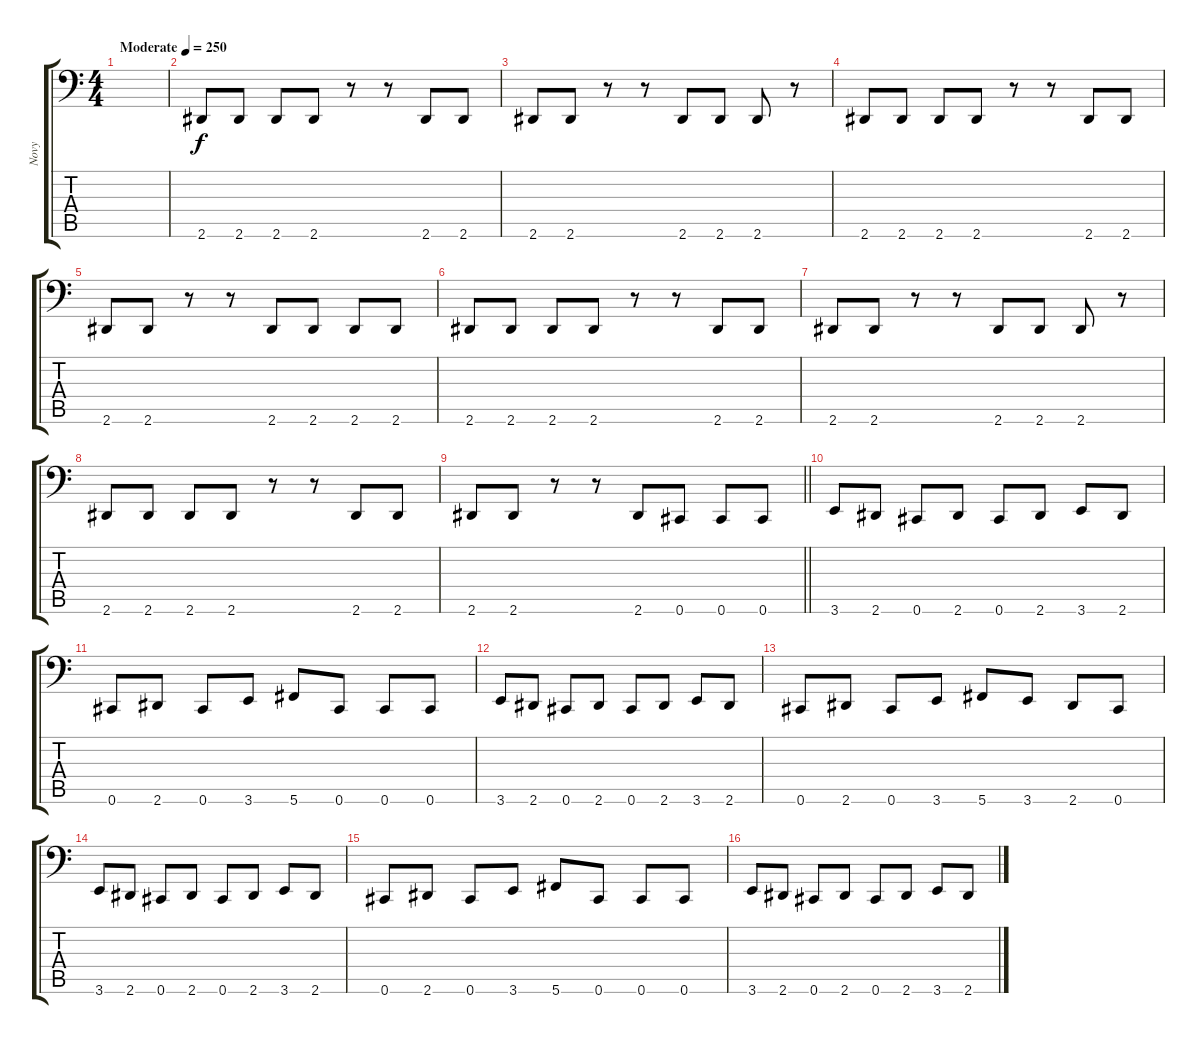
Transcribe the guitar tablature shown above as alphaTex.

\track ("Novy" "Novy") {instrument electricbasspick}
\staff {score tabs}
\tuning (Db3 Ab2 E2 B1 Gb1 Db1) {hide}
\ts (4 4)
\tempo (250 "Moderate")
\clef f4
\ks c
|
2.6.8 2.6.8 2.6.8 2.6.8 r.8 r.8 2.6.8 2.6.8 |
2.6.8 2.6.8 r.8 r.8 2.6.8 2.6.8 2.6.8 r.8 |
2.6.8 2.6.8 2.6.8 2.6.8 r.8 r.8 2.6.8 2.6.8 |
2.6.8 2.6.8 r.8 r.8 2.6.8 2.6.8 2.6.8 2.6.8 |
2.6.8 2.6.8 2.6.8 2.6.8 r.8 r.8 2.6.8 2.6.8 |
2.6.8 2.6.8 r.8 r.8 2.6.8 2.6.8 2.6.8 r.8 |
2.6.8 2.6.8 2.6.8 2.6.8 r.8 r.8 2.6.8 2.6.8 |
\barLineRight lightlight
2.6.8 2.6.8 r.8 r.8 2.6.8 0.6.8 0.6.8 0.6.8 |
3.6.8 2.6.8 0.6.8 2.6.8 0.6.8 2.6.8 3.6.8 2.6.8 |
0.6.8 2.6.8 0.6.8 3.6.8 5.6.8 0.6.8 0.6.8 0.6.8 |
3.6.8 2.6.8 0.6.8 2.6.8 0.6.8 2.6.8 3.6.8 2.6.8 |
0.6.8 2.6.8 0.6.8 3.6.8 5.6.8 3.6.8 2.6.8 0.6.8 |
3.6.8 2.6.8 0.6.8 2.6.8 0.6.8 2.6.8 3.6.8 2.6.8 |
0.6.8 2.6.8 0.6.8 3.6.8 5.6.8 0.6.8 0.6.8 0.6.8 |
3.6.8 2.6.8 0.6.8 2.6.8 0.6.8 2.6.8 3.6.8 2.6.8
